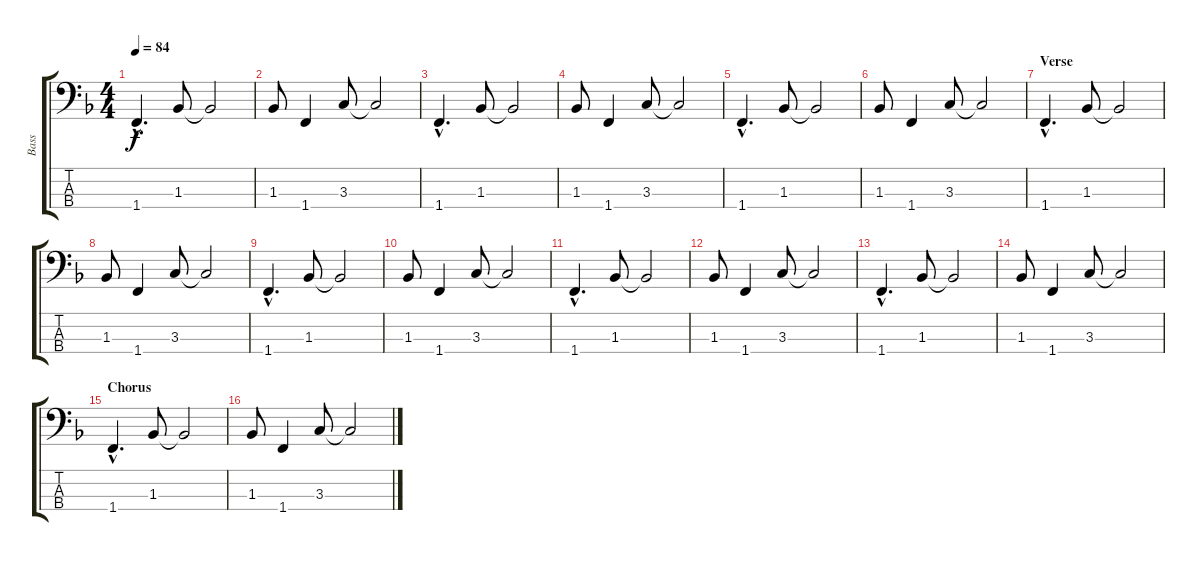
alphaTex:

\track ("Bass" "Bass") {instrument electricbassfinger}
\staff {score tabs}
\tuning (G2 D2 A1 E1) {hide}
\ts (4 4)
\tempo 84
\clef f4
\ks f
1.4{hac}.4{d dy f} 1.3.8 1.3{t}.2 |
1.3.8 1.4.4 3.3.8 3.3{t}.2 |
1.4{hac}.4{d} 1.3.8 1.3{t}.2 |
1.3.8 1.4.4 3.3.8 3.3{t}.2 |
1.4{hac}.4{d} 1.3.8 1.3{t}.2 |
1.3.8 1.4.4 3.3.8 3.3{t}.2 |
\section ("" "Verse")
1.4{hac}.4{d} 1.3.8 1.3{t}.2 |
1.3.8 1.4.4 3.3.8 3.3{t}.2 |
1.4{hac}.4{d} 1.3.8 1.3{t}.2 |
1.3.8 1.4.4 3.3.8 3.3{t}.2 |
1.4{hac}.4{d} 1.3.8 1.3{t}.2 |
1.3.8 1.4.4 3.3.8 3.3{t}.2 |
1.4{hac}.4{d} 1.3.8 1.3{t}.2 |
1.3.8 1.4.4 3.3.8 3.3{t}.2 |
\section ("" "Chorus")
1.4{hac}.4{d} 1.3.8 1.3{t}.2 |
1.3.8 1.4.4 3.3.8 3.3{t}.2
